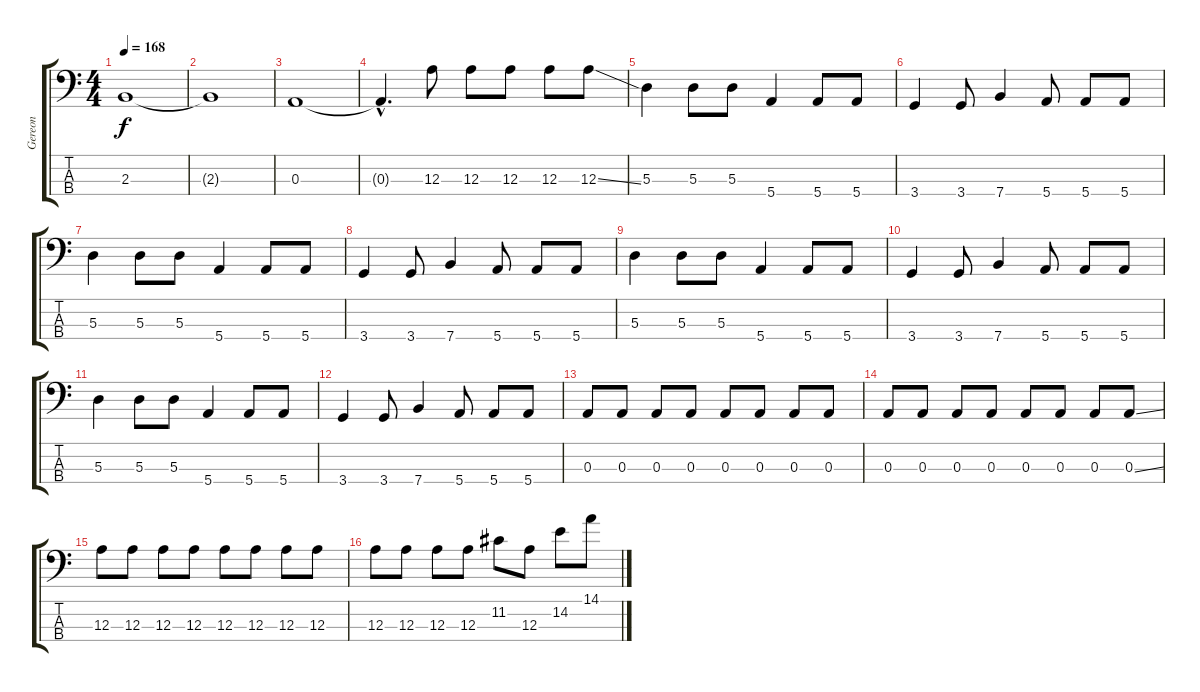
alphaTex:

\track ("Gereon" "Gereon") {instrument electricbasspick}
\staff {score tabs}
\tuning (G2 D2 A1 E1) {hide}
\ts (4 4)
\tempo 168
\clef f4
\ks c
2.3.1{dy f} |
2.3{t}.1 |
0.3.1 |
0.3{hac t}.4{d} 12.3.8 12.3.8 12.3.8 12.3.8 12.3{ss}.8 |
5.3.4 5.3.8 5.3.8 5.4.4 5.4.8 5.4.8 |
3.4.4 3.4.8 7.4.4 5.4.8 5.4.8 5.4.8 |
5.3.4 5.3.8 5.3.8 5.4.4 5.4.8 5.4.8 |
3.4.4 3.4.8 7.4.4 5.4.8 5.4.8 5.4.8 |
5.3.4 5.3.8 5.3.8 5.4.4 5.4.8 5.4.8 |
3.4.4 3.4.8 7.4.4 5.4.8 5.4.8 5.4.8 |
5.3.4 5.3.8 5.3.8 5.4.4 5.4.8 5.4.8 |
3.4.4 3.4.8 7.4.4 5.4.8 5.4.8 5.4.8 |
0.3.8 0.3.8 0.3.8 0.3.8 0.3.8 0.3.8 0.3.8 0.3.8 |
0.3.8 0.3.8 0.3.8 0.3.8 0.3.8 0.3.8 0.3.8 0.3{ss}.8 |
12.3.8 12.3.8 12.3.8 12.3.8 12.3.8 12.3.8 12.3.8 12.3.8 |
12.3.8 12.3.8 12.3.8 12.3.8 11.2.8 12.3.8 14.2.8 14.1.8
